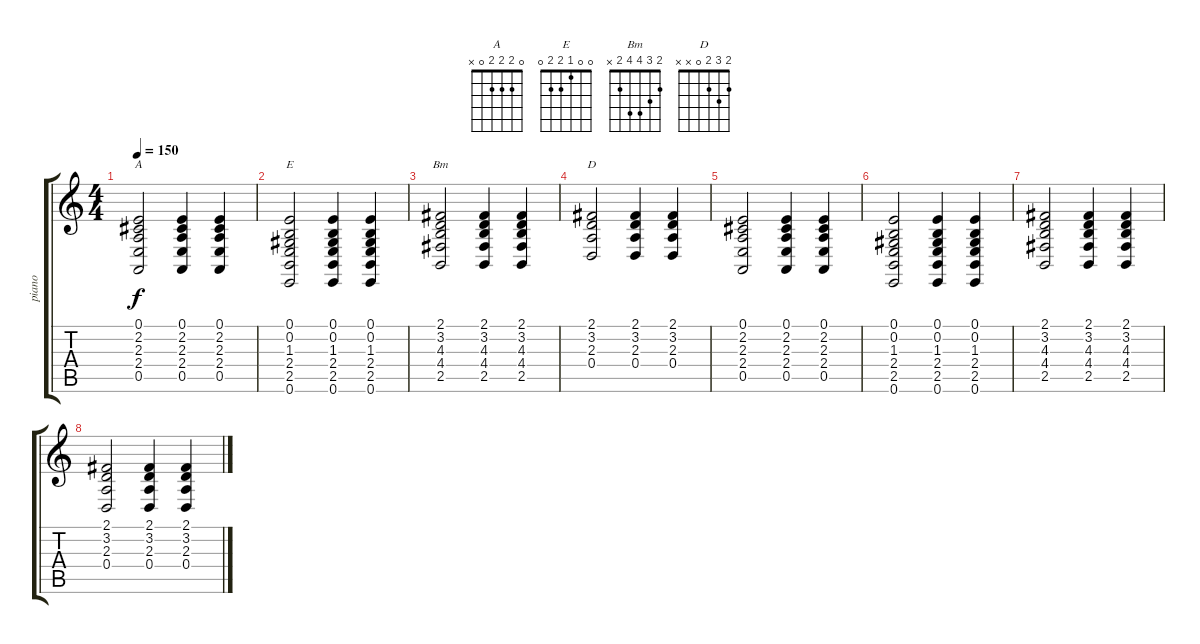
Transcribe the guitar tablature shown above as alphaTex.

\track ("piano" "piano") {instrument acousticgrandpiano}
\staff {score tabs}
\tuning (E4 B3 G3 D3 A2 E2) {hide}
\chord ("A" 0 2 2 2 0 x)
\chord ("E" 0 0 1 2 2 0)
\chord ("Bm" 2 3 4 4 2 x)
\chord ("D" 2 3 2 0 x x)
\ts (4 4)
\tempo 150
\clef g2
\ks c
(0.1 2.2 2.3 2.4 0.5).2{ch "A" dy f} (0.1 2.2 2.3 2.4 0.5).4 (0.1 2.2 2.3 2.4 0.5).4 |
(0.1 0.2 1.3 2.4 2.5 0.6).2{ch "E"} (0.1 0.2 1.3 2.4 2.5 0.6).4 (0.1 0.2 1.3 2.4 2.5 0.6).4 |
(2.1 3.2 4.3 4.4 2.5).2{ch "Bm"} (2.1 3.2 4.3 4.4 2.5).4 (2.1 3.2 4.3 4.4 2.5).4 |
(2.1 3.2 2.3 0.4).2{ch "D"} (2.1 3.2 2.3 0.4).4 (2.1 3.2 2.3 0.4).4 |
(0.1 2.2 2.3 2.4 0.5).2 (0.1 2.2 2.3 2.4 0.5).4 (0.1 2.2 2.3 2.4 0.5).4 |
(0.1 0.2 1.3 2.4 2.5 0.6).2 (0.1 0.2 1.3 2.4 2.5 0.6).4 (0.1 0.2 1.3 2.4 2.5 0.6).4 |
(2.1 3.2 4.3 4.4 2.5).2 (2.1 3.2 4.3 4.4 2.5).4 (2.1 3.2 4.3 4.4 2.5).4 |
(2.1 3.2 2.3 0.4).2 (2.1 3.2 2.3 0.4).4 (2.1 3.2 2.3 0.4).4
